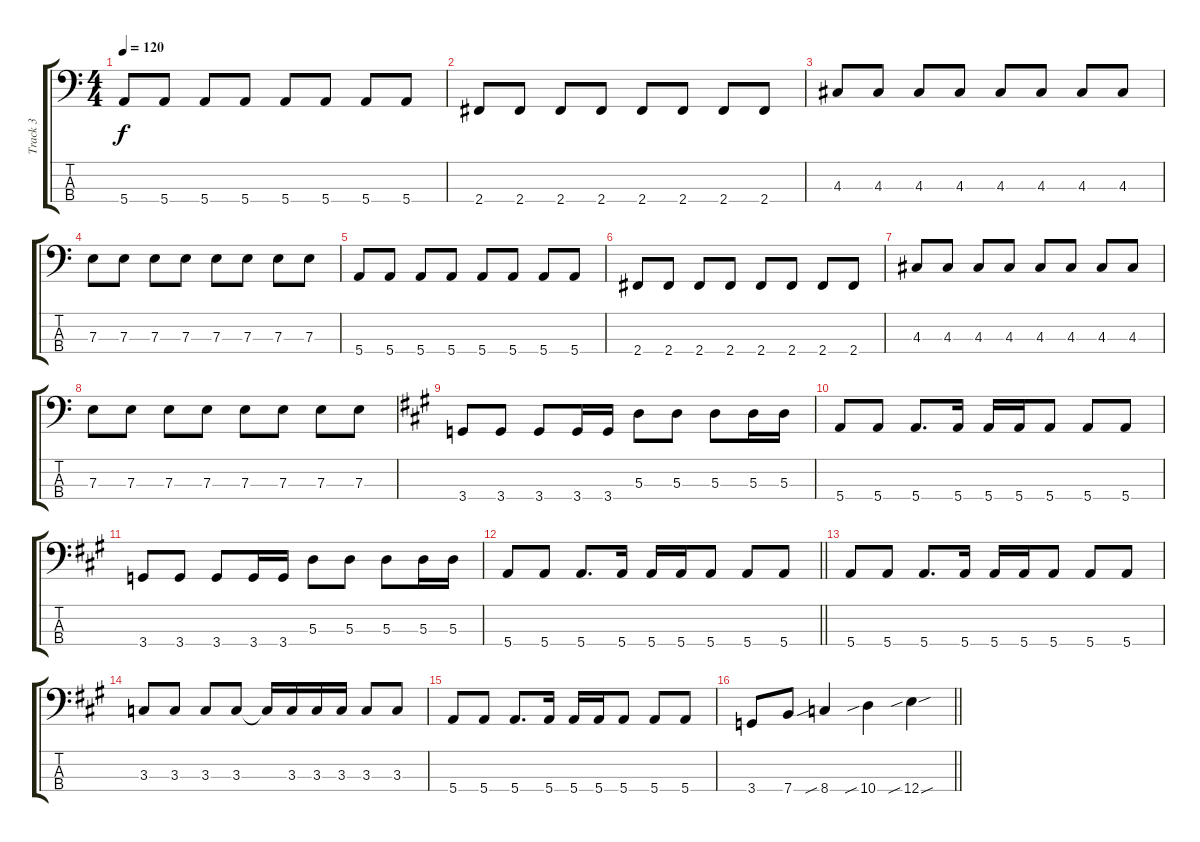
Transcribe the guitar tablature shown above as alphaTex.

\track ("Track 3" "Track 3") {instrument electricbasspick}
\staff {score tabs}
\tuning (G2 D2 A1 E1) {hide}
\ts (4 4)
\tempo 120
\clef f4
\ks c
5.4.8{dy f} 5.4.8 5.4.8 5.4.8 5.4.8 5.4.8 5.4.8 5.4.8 |
2.4.8 2.4.8 2.4.8 2.4.8 2.4.8 2.4.8 2.4.8 2.4.8 |
4.3.8 4.3.8 4.3.8 4.3.8 4.3.8 4.3.8 4.3.8 4.3.8 |
7.3.8 7.3.8 7.3.8 7.3.8 7.3.8 7.3.8 7.3.8 7.3.8 |
5.4.8 5.4.8 5.4.8 5.4.8 5.4.8 5.4.8 5.4.8 5.4.8 |
2.4.8 2.4.8 2.4.8 2.4.8 2.4.8 2.4.8 2.4.8 2.4.8 |
4.3.8 4.3.8 4.3.8 4.3.8 4.3.8 4.3.8 4.3.8 4.3.8 |
7.3.8 7.3.8 7.3.8 7.3.8 7.3.8 7.3.8 7.3.8 7.3.8 |
\ks a
3.4.8 3.4.8 3.4.8 3.4.16 3.4.16 5.3.8 5.3.8 5.3.8 5.3.16 5.3.16 |
5.4.8 5.4.8 5.4.8{d} 5.4.16 5.4.16 5.4.16 5.4.8 5.4.8 5.4.8 |
3.4.8 3.4.8 3.4.8 3.4.16 3.4.16 5.3.8 5.3.8 5.3.8 5.3.16 5.3.16 |
\barLineRight lightlight
5.4.8 5.4.8 5.4.8{d} 5.4.16 5.4.16 5.4.16 5.4.8 5.4.8 5.4.8 |
5.4.8 5.4.8 5.4.8{d} 5.4.16 5.4.16 5.4.16 5.4.8 5.4.8 5.4.8 |
3.3.8 3.3.8 3.3.8 3.3.8 3.3{t}.16 3.3.16 3.3.16 3.3.16 3.3.8 3.3.8 |
5.4.8 5.4.8 5.4.8{d} 5.4.16 5.4.16 5.4.16 5.4.8 5.4.8 5.4.8 |
\barLineRight lightlight
3.4.8 7.4.8 8.4{sib}.4 10.4{sib}.4 12.4{sib sou}.4
